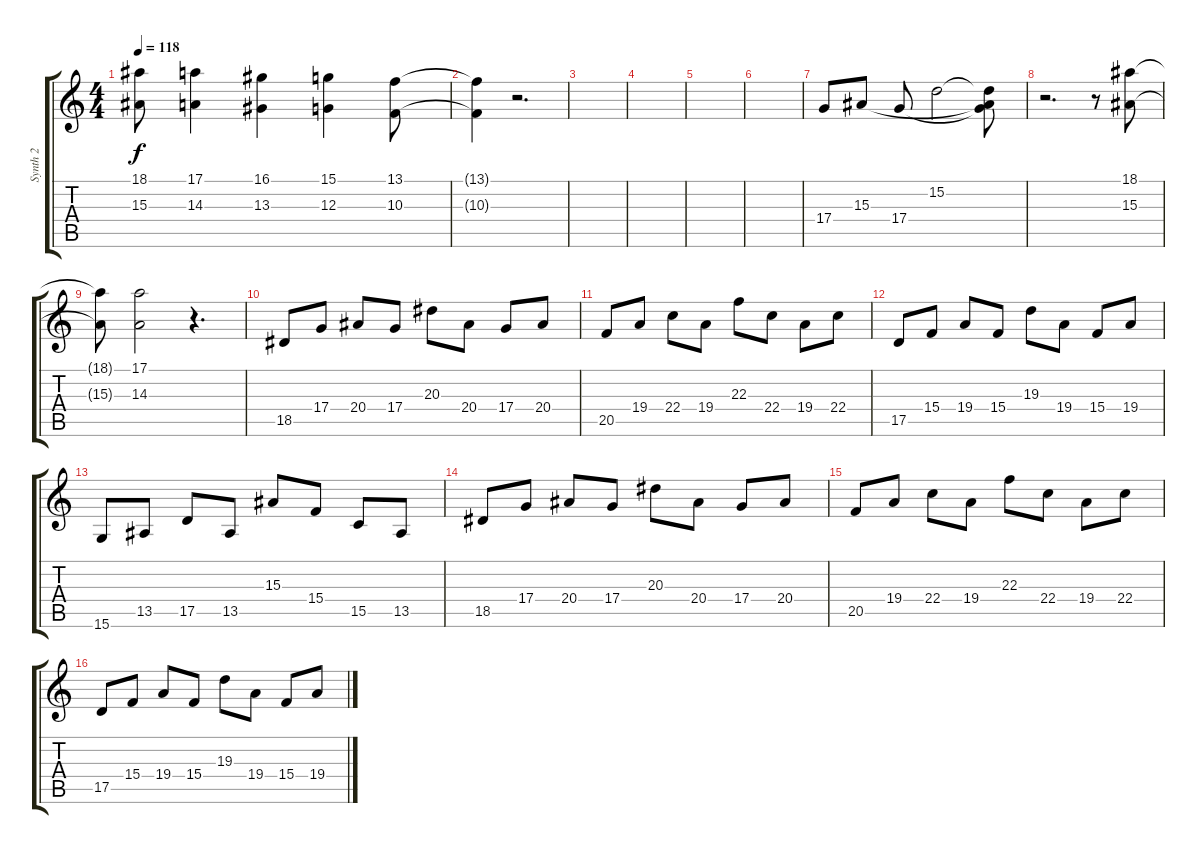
\track ("Synth 2" "Synth 2") {instrument choiraahs}
\staff {score tabs}
\tuning (E4 B3 G3 D3 A2 E2) {hide}
\ts (4 4)
\tempo 118
\clef g2
\ks c
(18.1{t} 15.3{t}).8{dy f} (17.1 14.3).4 (16.1 13.3).4 (15.1 12.3).4 (13.1 10.3).8 |
(13.1{t} 10.3{t}).4 r.2{d} |
|
|
|
|
17.4.8 15.3.8 17.4.8 15.2.2 (15.2{t} 15.3{t} 17.4{t}).8 |
r.2{d} r.8 (18.1 15.3).8 |
(18.1{t} 15.3{t}).8 (17.1 14.3).2 r.4{d} |
18.5.8{volume 16 instrument pizzicatostrings} 17.4.8 20.4.8 17.4.8 20.3.8 20.4.8 17.4.8 20.4.8 |
20.5.8 19.4.8 22.4.8 19.4.8 22.3.8 22.4.8 19.4.8 22.4.8 |
17.5.8 15.4.8 19.4.8 15.4.8 19.3.8 19.4.8 15.4.8 19.4.8 |
15.6.8 13.5.8 17.5.8 13.5.8 15.3.8 15.4.8 15.5.8 13.5.8 |
18.5.8 17.4.8 20.4.8 17.4.8 20.3.8 20.4.8 17.4.8 20.4.8 |
20.5.8 19.4.8 22.4.8 19.4.8 22.3.8 22.4.8 19.4.8 22.4.8 |
17.5.8 15.4.8 19.4.8 15.4.8 19.3.8 19.4.8 15.4.8 19.4.8
